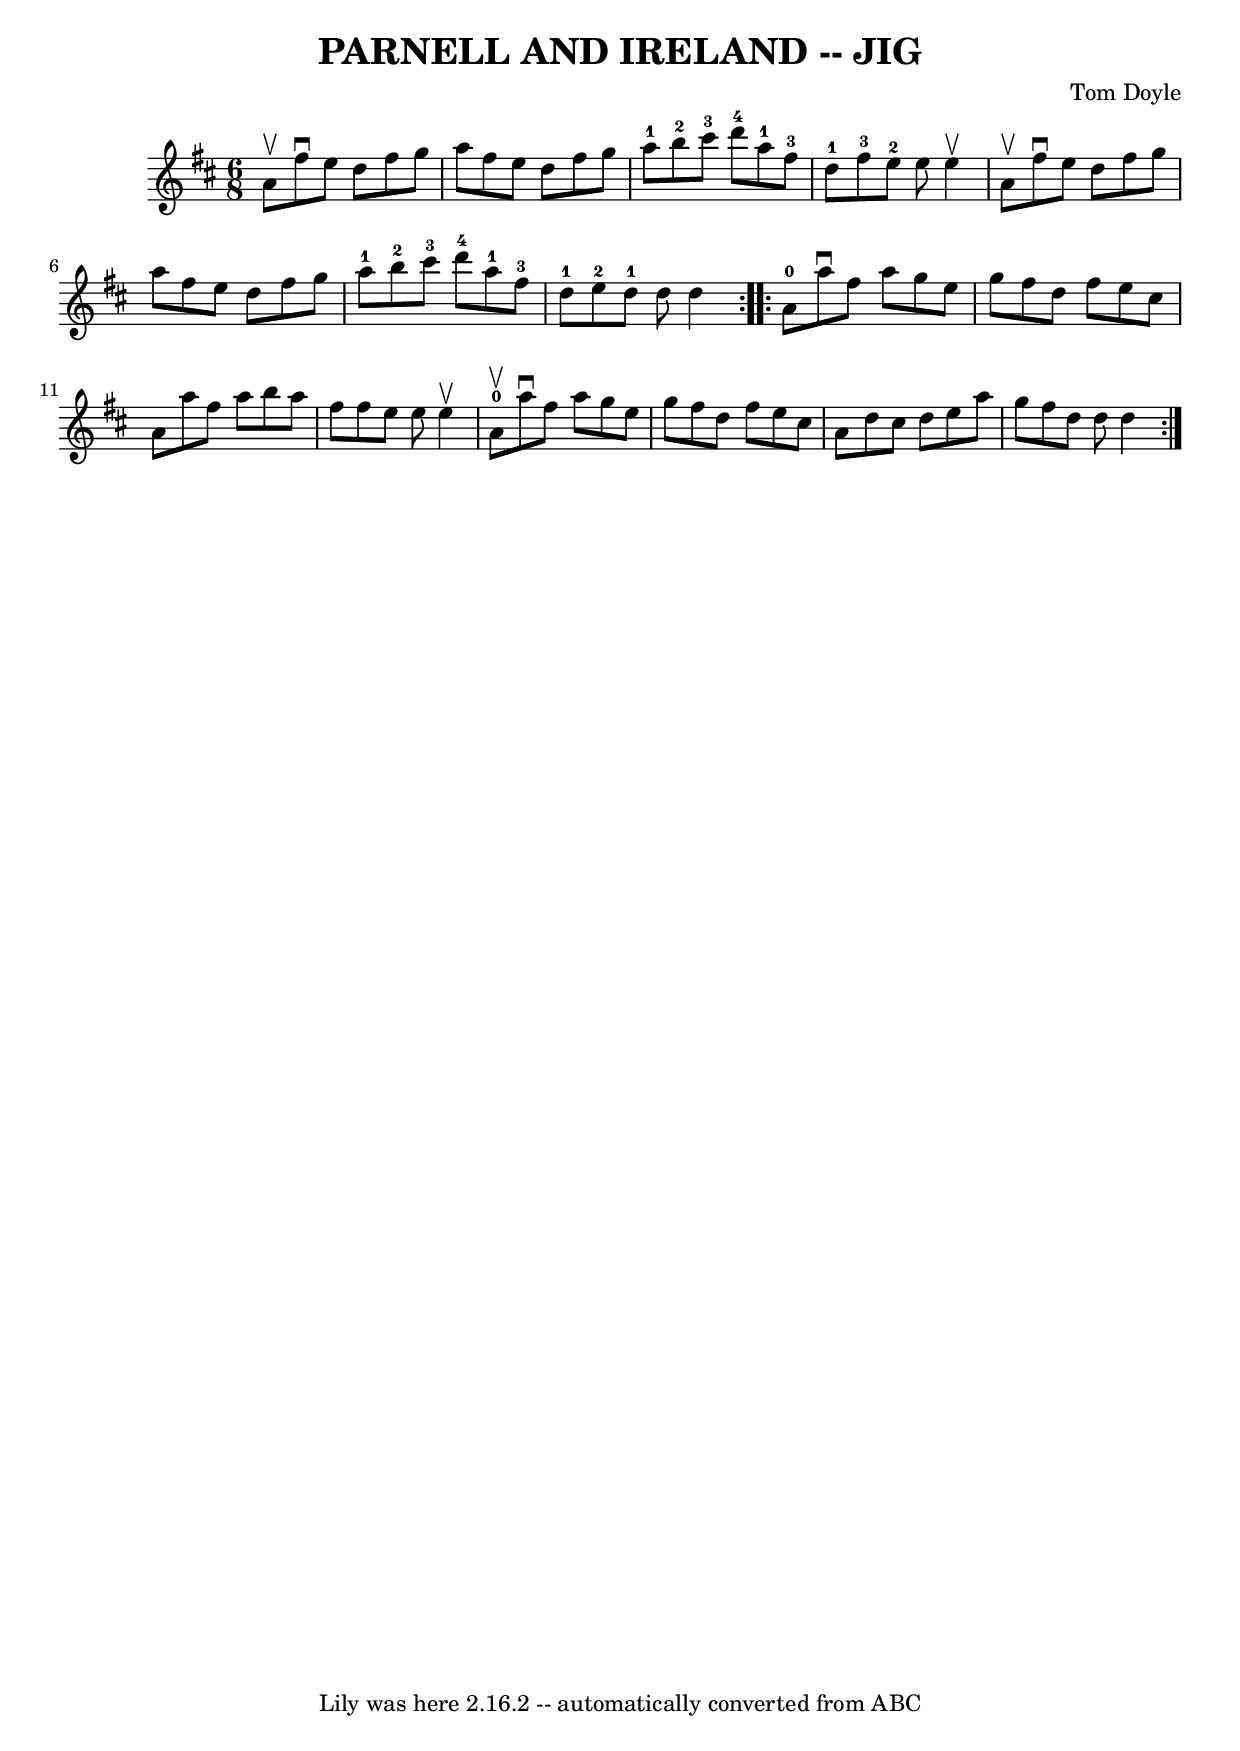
\version "2.16.2"
\include "Mammoth.ily"
\header {
  %% book = "Ryan's Mammoth Collection of Fiddle Tunes"
  composer = "Tom Doyle"
  crossRefNumber = "1"
  footnotes = ""
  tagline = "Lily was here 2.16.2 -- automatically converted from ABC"
  title = "PARNELL AND IRELAND -- JIG"

}
voicedefault =  {



  \repeat volta 2 {

    \time 6/8 
    \key d \major
    a'8^\upbow       |
    fis''8^\downbow e''8  
    d''8 fis''8 g''8 a''8    |
    fis''8 e''8 d''8 fis''8 
    g''8 a''8-1   |
    b''8-2 cis'''8-3 d'''8-4     
    a''8-1 fis''8-3 d''8-1   |
    fis''8-3 e''8-2   
    e''8 e''4^\upbow a'8^\upbow   |
    |
    fis''8^\downbow   
    e''8 d''8 fis''8 g''8 a''8    |
    fis''8 e''8 d''8    
    fis''8 g''8 a''8-1   |
    b''8-2 cis'''8-3 d'''8-4 a''8-1 fis''8-3 d''8-1   |
    e''8-2 d''8-1 d''8 d''4    
  }     
  \repeat volta 2 {
    a'8-0       |
    
    a''8^\downbow fis''8 a''8 g''8 e''8 g''8    |
    fis''8    
    d''8 fis''8 e''8 cis''8 a'8    |
    a''8 fis''8 a''8    
    b''8 a''8 fis''8    |
    fis''8 e''8 e''8 e''4^\upbow   
    a'8-0^\upbow   |
    |
    a''8^\downbow fis''8 a''8    
    g''8 e''8 g''8    |
    fis''8 d''8 fis''8 e''8 cis''8   
    a'8    |
    d''8 cis''8 d''8 e''8 a''8 g''8    |
    
    fis''8 d''8 d''8 d''4    
  }   

}

\score{
  <<

    \context Staff="default"
    {
      \voicedefault 
      
    }

  >>
  \layout {
    
  }
  \midi {
  }

}
